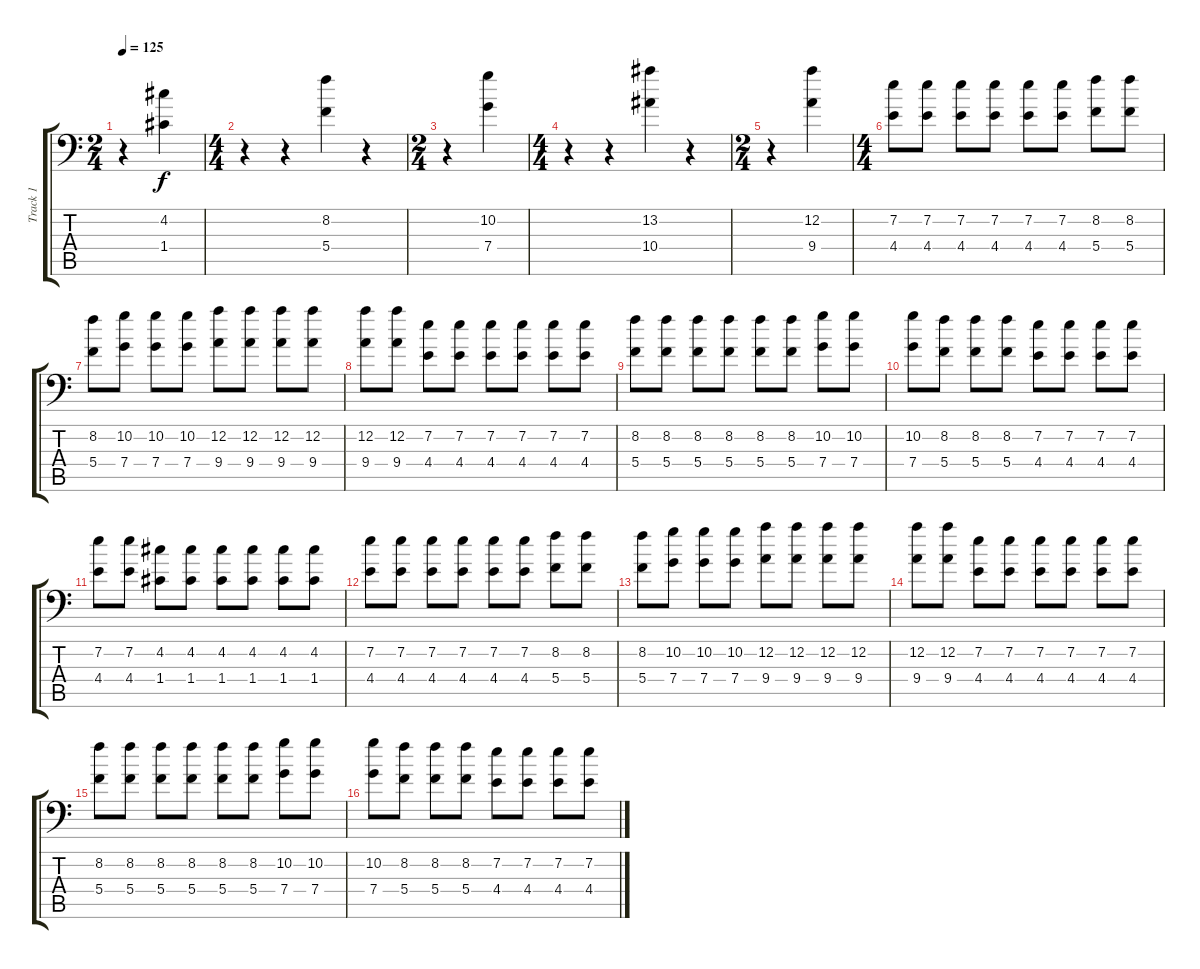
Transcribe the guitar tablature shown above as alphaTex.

\track ("Track 1" "Track 1") {instrument overdrivenguitar}
\staff {score tabs}
\tuning (D4 A3 F3 C3 G2 A1) {hide}
\ts (2 4)
\tempo 125
\clef f4
\ks c
r.4{dy f} (4.2 1.4).4 |
\ts (4 4)
r.4 r.4 (8.2 5.4).4 r.4 |
\ts (2 4)
r.4 (10.2 7.4).4 |
\ts (4 4)
r.4 r.4 (13.2 10.4).4 r.4 |
\ts (2 4)
r.4 (12.2 9.4).4 |
\ts (4 4)
(7.2 4.4).8{volume 14 instrument distortionguitar} (7.2 4.4).8 (7.2 4.4).8 (7.2 4.4).8 (7.2 4.4).8 (7.2 4.4).8 (8.2 5.4).8 (8.2 5.4).8 |
(8.2 5.4).8 (10.2 7.4).8 (10.2 7.4).8 (10.2 7.4).8 (12.2 9.4).8 (12.2 9.4).8 (12.2 9.4).8 (12.2 9.4).8 |
(12.2 9.4).8 (12.2 9.4).8 (7.2 4.4).8 (7.2 4.4).8 (7.2 4.4).8 (7.2 4.4).8 (7.2 4.4).8 (7.2 4.4).8 |
(8.2 5.4).8 (8.2 5.4).8 (8.2 5.4).8 (8.2 5.4).8 (8.2 5.4).8 (8.2 5.4).8 (10.2 7.4).8 (10.2 7.4).8 |
(10.2 7.4).8 (8.2 5.4).8 (8.2 5.4).8 (8.2 5.4).8 (7.2 4.4).8 (7.2 4.4).8 (7.2 4.4).8 (7.2 4.4).8 |
(7.2 4.4).8 (7.2 4.4).8 (4.2 1.4).8 (4.2 1.4).8 (4.2 1.4).8 (4.2 1.4).8 (4.2 1.4).8 (4.2 1.4).8 |
(7.2 4.4).8{volume 14 instrument distortionguitar} (7.2 4.4).8 (7.2 4.4).8 (7.2 4.4).8 (7.2 4.4).8 (7.2 4.4).8 (8.2 5.4).8 (8.2 5.4).8 |
(8.2 5.4).8 (10.2 7.4).8 (10.2 7.4).8 (10.2 7.4).8 (12.2 9.4).8 (12.2 9.4).8 (12.2 9.4).8 (12.2 9.4).8 |
(12.2 9.4).8 (12.2 9.4).8 (7.2 4.4).8 (7.2 4.4).8 (7.2 4.4).8 (7.2 4.4).8 (7.2 4.4).8 (7.2 4.4).8 |
(8.2 5.4).8 (8.2 5.4).8 (8.2 5.4).8 (8.2 5.4).8 (8.2 5.4).8 (8.2 5.4).8 (10.2 7.4).8 (10.2 7.4).8 |
(10.2 7.4).8 (8.2 5.4).8 (8.2 5.4).8 (8.2 5.4).8 (7.2 4.4).8 (7.2 4.4).8 (7.2 4.4).8 (7.2 4.4).8
